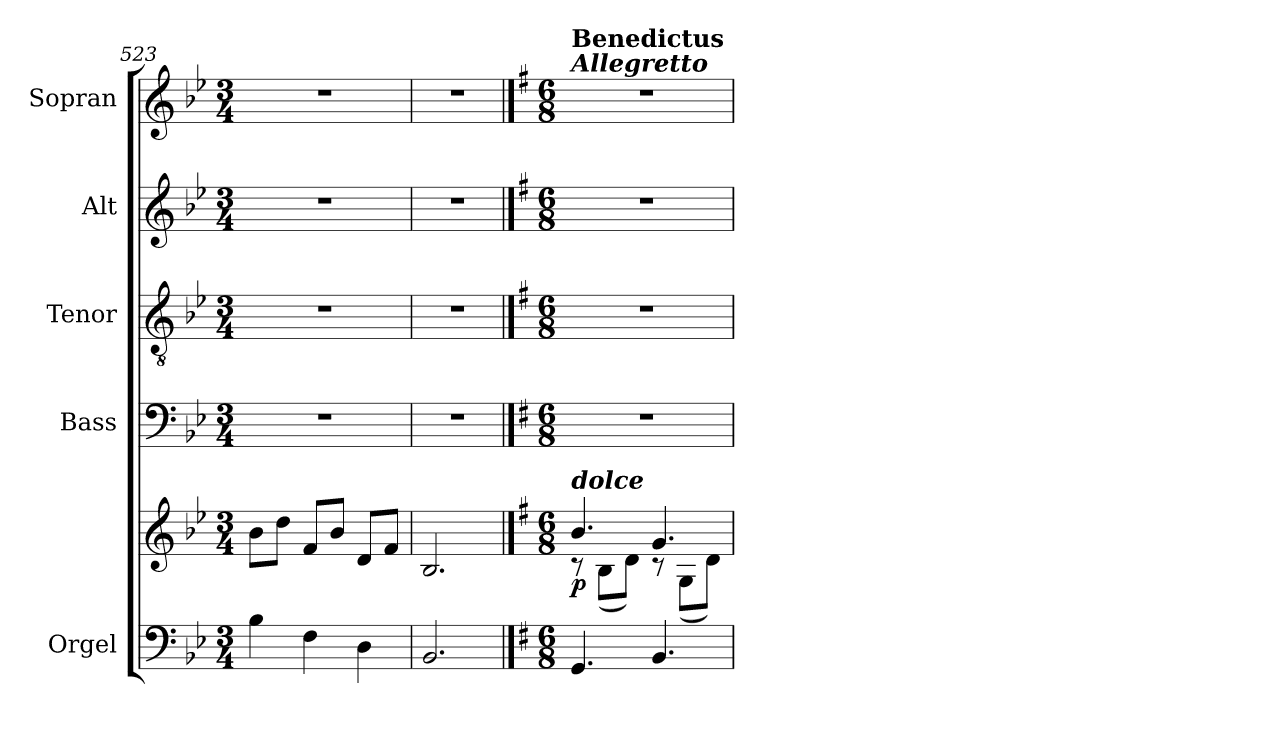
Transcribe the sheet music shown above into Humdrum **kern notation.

**kern	**kern	**dynam	**kern	**kern	**kern	**kern
*part5	*part5	*part5	*part4	*part3	*part2	*part1
*staff6	*staff5	*staff5/6	*staff4	*staff3	*staff2	*staff1
*I"Orgel	*	*	*I"Bass	*I"Tenor	*I"Alt	*I"Sopran
*I'Org.	*	*	*I'B.	*I'T.	*I'A.	*I'S.
*clefF4	*clefG2	*	*clefF4	*clefGv2	*clefG2	*clefG2
*k[b-e-]	*k[b-e-]	*	*k[b-e-]	*k[b-e-]	*k[b-e-]	*k[b-e-]
*B-:	*B-:	*	*B-:	*B-:	*B-:	*B-:
*M3/4	*M3/4	*	*M3/4	*M3/4	*M3/4	*M3/4
=523	=523	=523	=523	=523	=523	=523
4B-\	8b-\L	.	2.r	2.r	2.r	2.r
.	8dd\J	.	.	.	.	.
4F\	8f/L	.	.	.	.	.
.	8b-/J	.	.	.	.	.
4D\	8d/L	.	.	.	.	.
.	8f/J	.	.	.	.	.
=524	=524	=524	=524	=524	=524	=524
2.BB-/	2.B-/	.	2.r	2.r	2.r	2.r
!!LO:PB:g=z
==525	==525	==525	==525	==525	==525	==525
*k[f#]	*k[f#]	*	*k[f#]	*k[f#]	*k[f#]	*k[f#]
*G:	*G:	*	*G:	*G:	*G:	*G:
*M6/8	*M6/8	*	*M6/8	*M6/8	*M6/8	*M6/8
*	*^	*	*	*	*	*
!	!	!	!	!	!	!	!LO:TX:a:Bi:t=Allegretto
!	!	!	!	!	!	!	!LO:TX:a:B:t=Benedictus
!	!LO:TX:a:Bi:t=dolce	!	!	!	!	!	!
!	!	!	!LO:DY:b	!	!	!	!
4.GG/	4.b/	8rc	p	2.r	2.r	2.r	2.r
.	.	(<8B\L	.	.	.	.	.
.	.	8d\J)	.	.	.	.	.
4.BB/	4.g/	8rc	.	.	.	.	.
.	.	(<8G\L	.	.	.	.	.
.	.	8d\J)	.	.	.	.	.
*	*v	*v	*	*	*	*	*
=	=	=	=	=	=	=
*-	*-	*-	*-	*-	*-	*-
